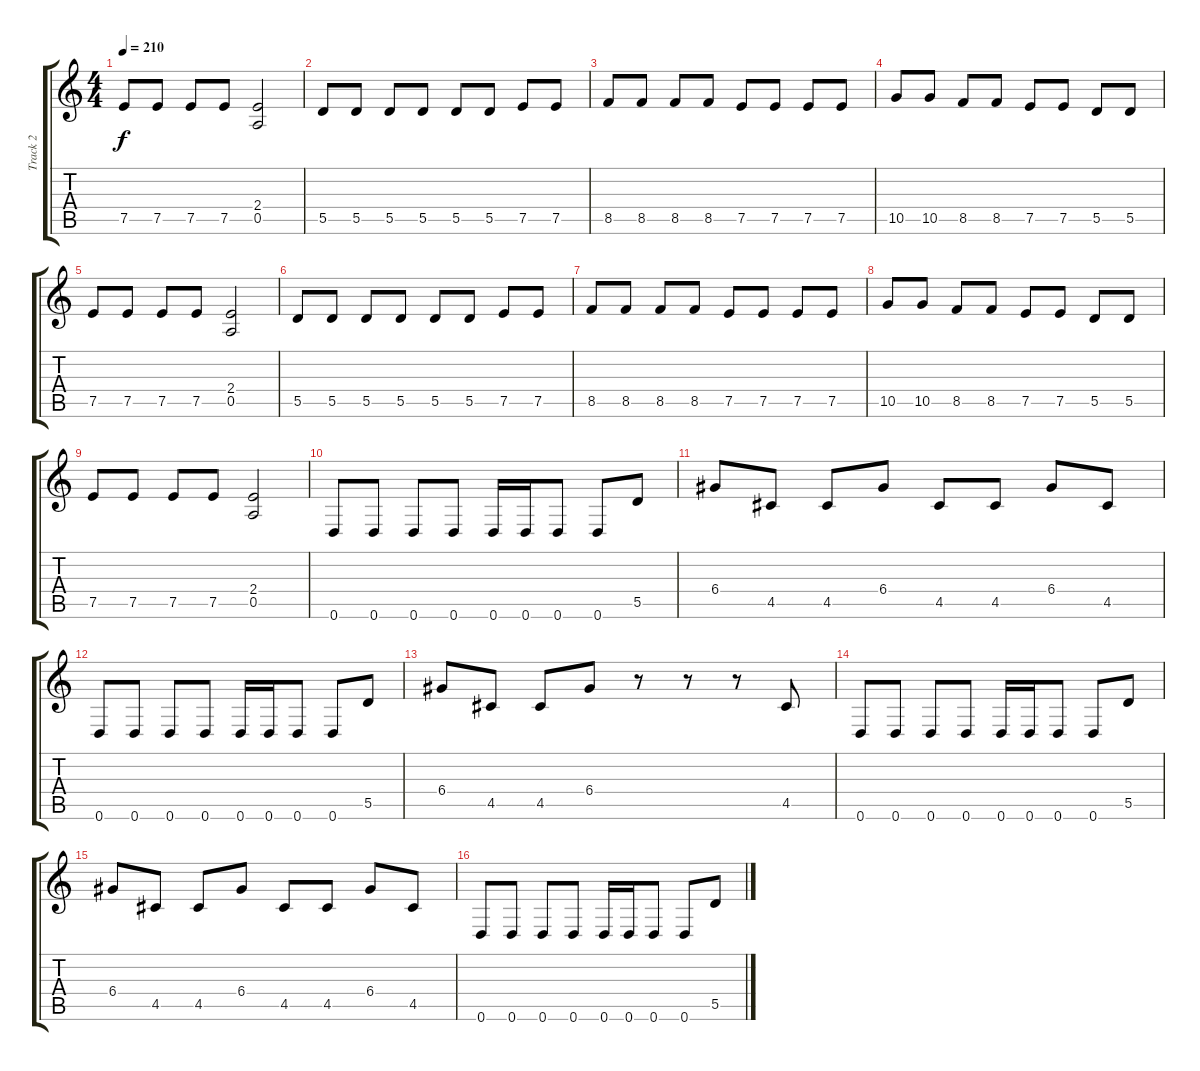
\track ("Track 2" "Track 2") {instrument distortionguitar}
\staff {score tabs}
\tuning (E4 B3 G3 D3 A2 D2) {hide}
\ts (4 4)
\tempo 210
\clef g2
\ks c
7.5.8{dy f} 7.5.8 7.5.8 7.5.8 (2.4 0.5).2 |
5.5.8 5.5.8 5.5.8 5.5.8 5.5.8 5.5.8 7.5.8 7.5.8 |
8.5.8 8.5.8 8.5.8 8.5.8 7.5.8 7.5.8 7.5.8 7.5.8 |
10.5.8 10.5.8 8.5.8 8.5.8 7.5.8 7.5.8 5.5.8 5.5.8 |
7.5.8 7.5.8 7.5.8 7.5.8 (2.4 0.5).2 |
5.5.8 5.5.8 5.5.8 5.5.8 5.5.8 5.5.8 7.5.8 7.5.8 |
8.5.8 8.5.8 8.5.8 8.5.8 7.5.8 7.5.8 7.5.8 7.5.8 |
10.5.8 10.5.8 8.5.8 8.5.8 7.5.8 7.5.8 5.5.8 5.5.8 |
7.5.8 7.5.8 7.5.8 7.5.8 (2.4 0.5).2 |
0.6.8 0.6.8 0.6.8 0.6.8 0.6.16 0.6.16 0.6.8 0.6.8 5.5.8 |
6.4.8 4.5.8 4.5.8 6.4.8 4.5.8 4.5.8 6.4.8 4.5.8 |
0.6.8 0.6.8 0.6.8 0.6.8 0.6.16 0.6.16 0.6.8 0.6.8 5.5.8 |
6.4.8 4.5.8 4.5.8 6.4.8 r.8 r.8 r.8 4.5.8 |
0.6.8 0.6.8 0.6.8 0.6.8 0.6.16 0.6.16 0.6.8 0.6.8 5.5.8 |
6.4.8 4.5.8 4.5.8 6.4.8 4.5.8 4.5.8 6.4.8 4.5.8 |
0.6.8 0.6.8 0.6.8 0.6.8 0.6.16 0.6.16 0.6.8 0.6.8 5.5.8
